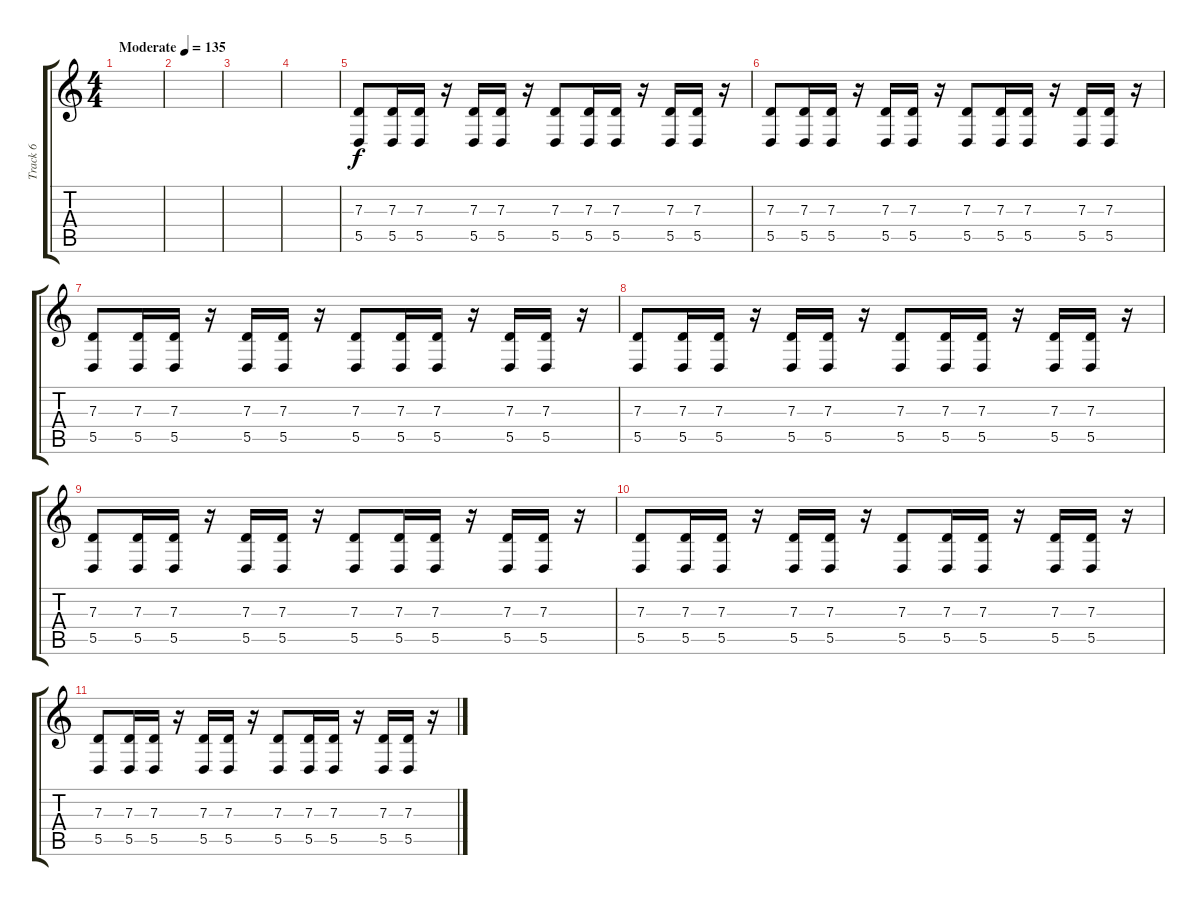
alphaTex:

\track ("Track 6" "Track 6") {instrument pad1newage}
\staff {score tabs}
\tuning (E4 B3 G3 D3 A2 E2) {hide}
\ts (4 4)
\tempo (135 "Moderate")
\clef g2
\ks c
|
|
|
|
(7.3 5.5).8 (7.3 5.5).16 (7.3 5.5).16 r.16 (7.3 5.5).16 (7.3 5.5).16 r.16 (7.3 5.5).8 (7.3 5.5).16 (7.3 5.5).16 r.16 (7.3 5.5).16 (7.3 5.5).16 r.16 |
(7.3 5.5).8 (7.3 5.5).16 (7.3 5.5).16 r.16 (7.3 5.5).16 (7.3 5.5).16 r.16 (7.3 5.5).8 (7.3 5.5).16 (7.3 5.5).16 r.16 (7.3 5.5).16 (7.3 5.5).16 r.16 |
(7.3 5.5).8 (7.3 5.5).16 (7.3 5.5).16 r.16 (7.3 5.5).16 (7.3 5.5).16 r.16 (7.3 5.5).8 (7.3 5.5).16 (7.3 5.5).16 r.16 (7.3 5.5).16 (7.3 5.5).16 r.16 |
(7.3 5.5).8 (7.3 5.5).16 (7.3 5.5).16 r.16 (7.3 5.5).16 (7.3 5.5).16 r.16 (7.3 5.5).8 (7.3 5.5).16 (7.3 5.5).16 r.16 (7.3 5.5).16 (7.3 5.5).16 r.16 |
(7.3 5.5).8 (7.3 5.5).16 (7.3 5.5).16 r.16 (7.3 5.5).16 (7.3 5.5).16 r.16 (7.3 5.5).8 (7.3 5.5).16 (7.3 5.5).16 r.16 (7.3 5.5).16 (7.3 5.5).16 r.16 |
(7.3 5.5).8 (7.3 5.5).16 (7.3 5.5).16 r.16 (7.3 5.5).16 (7.3 5.5).16 r.16 (7.3 5.5).8 (7.3 5.5).16 (7.3 5.5).16 r.16 (7.3 5.5).16 (7.3 5.5).16 r.16 |
(7.3 5.5).8 (7.3 5.5).16 (7.3 5.5).16 r.16 (7.3 5.5).16 (7.3 5.5).16 r.16 (7.3 5.5).8 (7.3 5.5).16 (7.3 5.5).16 r.16 (7.3 5.5).16 (7.3 5.5).16 r.16
